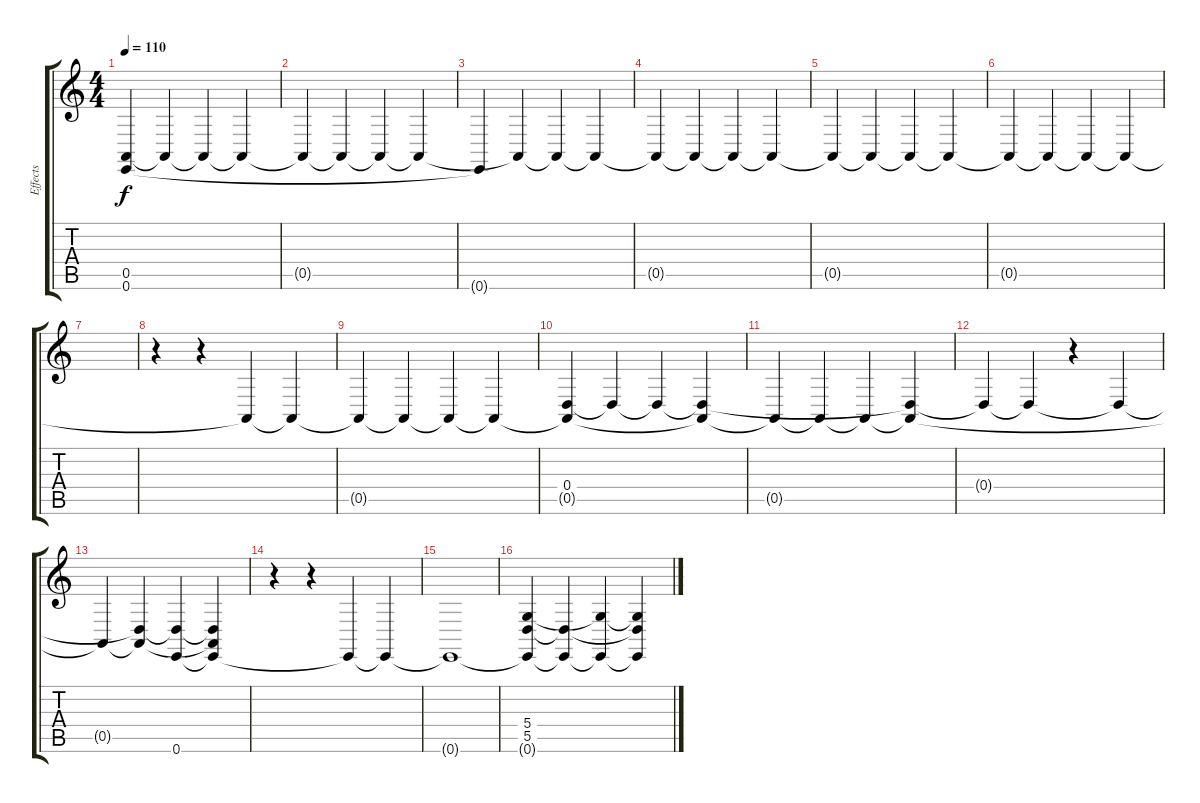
\track ("Effects" "Effects") {instrument seashore}
\staff {score tabs}
\tuning (E4 B3 G3 D3 A2 E2) {hide}
\ts (4 4)
\tempo 110
\clef g2
\ks c
(0.5 0.6).4{dy f} 0.5{t}.4 0.5{t}.4 0.5{t}.4 |
0.5{t}.4 0.5{t}.4 0.5{t}.4 0.5{t}.4 |
0.6{t}.4 0.5{t}.4 0.5{t}.4 0.5{t}.4 |
0.5{t}.4 0.5{t}.4 0.5{t}.4 0.5{t}.4 |
0.5{t}.4 0.5{t}.4 0.5{t}.4 0.5{t}.4 |
0.5{t}.4 0.5{t}.4 0.5{t}.4 0.5{t}.4 |
|
r.4 r.4 0.5{t}.4 0.5{t}.4 |
0.5{t}.4 0.5{t}.4 0.5{t}.4 0.5{t}.4 |
(0.4 0.5{t}).4 0.4{t}.4 0.4{t}.4 (0.4{t} 0.5{t}).4 |
0.5{t}.4 0.5{t}.4 0.5{t}.4 (0.4{t} 0.5{t}).4 |
0.4{t}.4 0.4{t}.4 r.4 0.4{t}.4 |
0.5{t}.4 (0.4{t} 0.5{t}).4 (0.4{t} 0.6).4 (0.4{t} 0.5{t} 0.6{t}).4 |
r.4 r.4 0.6{t}.4 0.6{t}.4 |
0.6{t}.1 |
(5.4 5.5 0.6{t}).4 (5.5{t} 0.6{t}).4 (5.4{t} 0.6{t}).4 (5.4{t} 5.5{t} 0.6{t}).4
